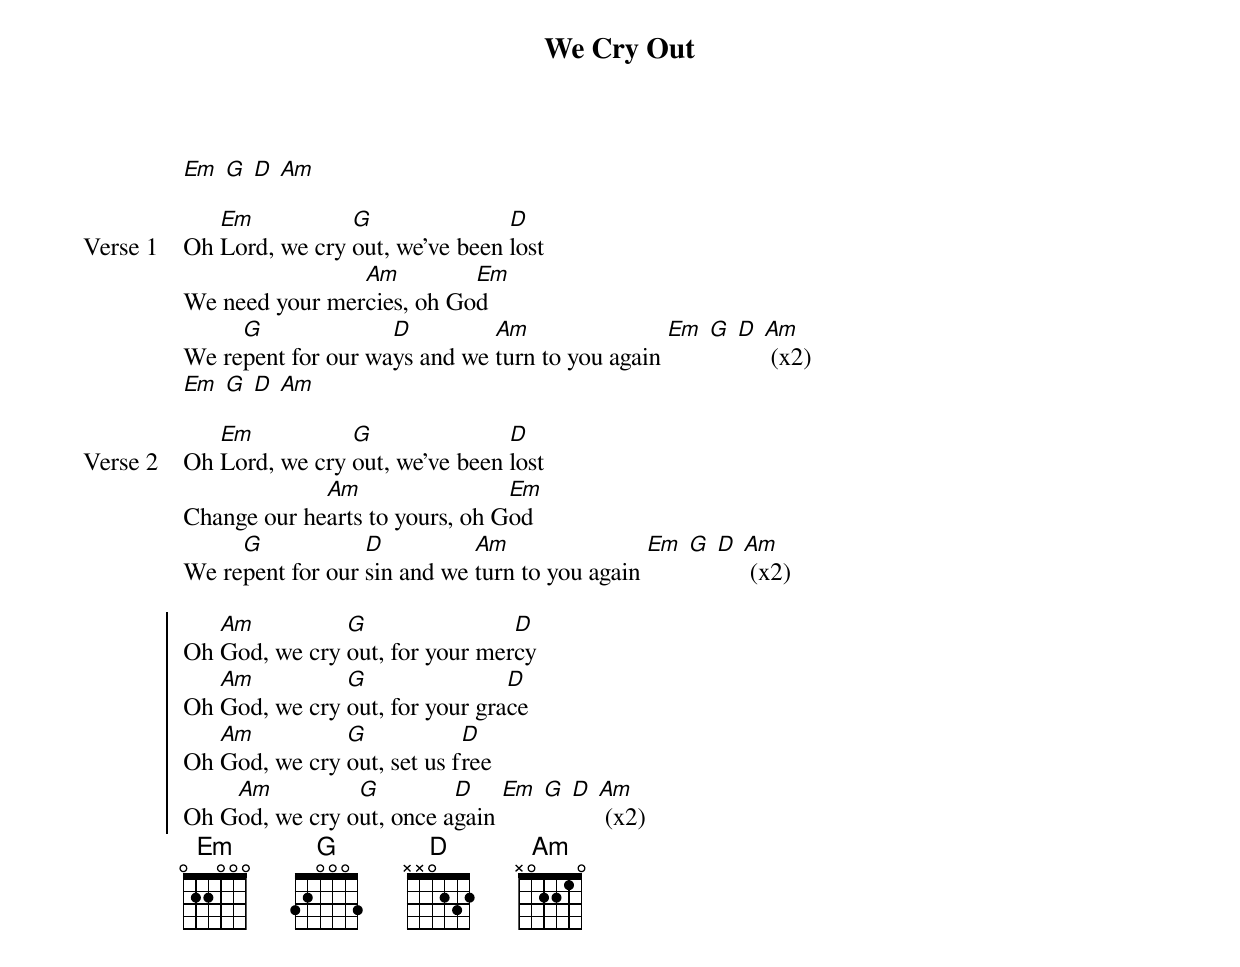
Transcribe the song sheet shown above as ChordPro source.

{title: We Cry Out}
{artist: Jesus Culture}
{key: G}

{start_of_verse}
[Em] [G] [D] [Am]
{end_of_verse}

{start_of_verse: Verse 1}
Oh [Em]Lord, we cry [G]out, we've been [D]lost
We need your mer[Am]cies, oh Go[Em]d
We re[G]pent for our wa[D]ys and we [Am]turn to you again [Em] [G] [D] [Am] (x2)
[Em] [G] [D] [Am]
{end_of_verse}

{start_of_verse: Verse 2}
Oh [Em]Lord, we cry [G]out, we've been [D]lost
Change our he[Am]arts to yours, oh G[Em]od
We re[G]pent for our [D]sin and we [Am]turn to you again [Em] [G] [D] [Am] (x2)
{end_of_verse}

{start_of_chorus}
Oh [Am]God, we cry [G]out, for your mer[D]cy
Oh [Am]God, we cry [G]out, for your gra[D]ce
Oh [Am]God, we cry [G]out, set us f[D]ree
Oh G[Am]od, we cry o[G]ut, once a[D]gain [Em] [G] [D] [Am] (x2)
{end_of_chorus}
